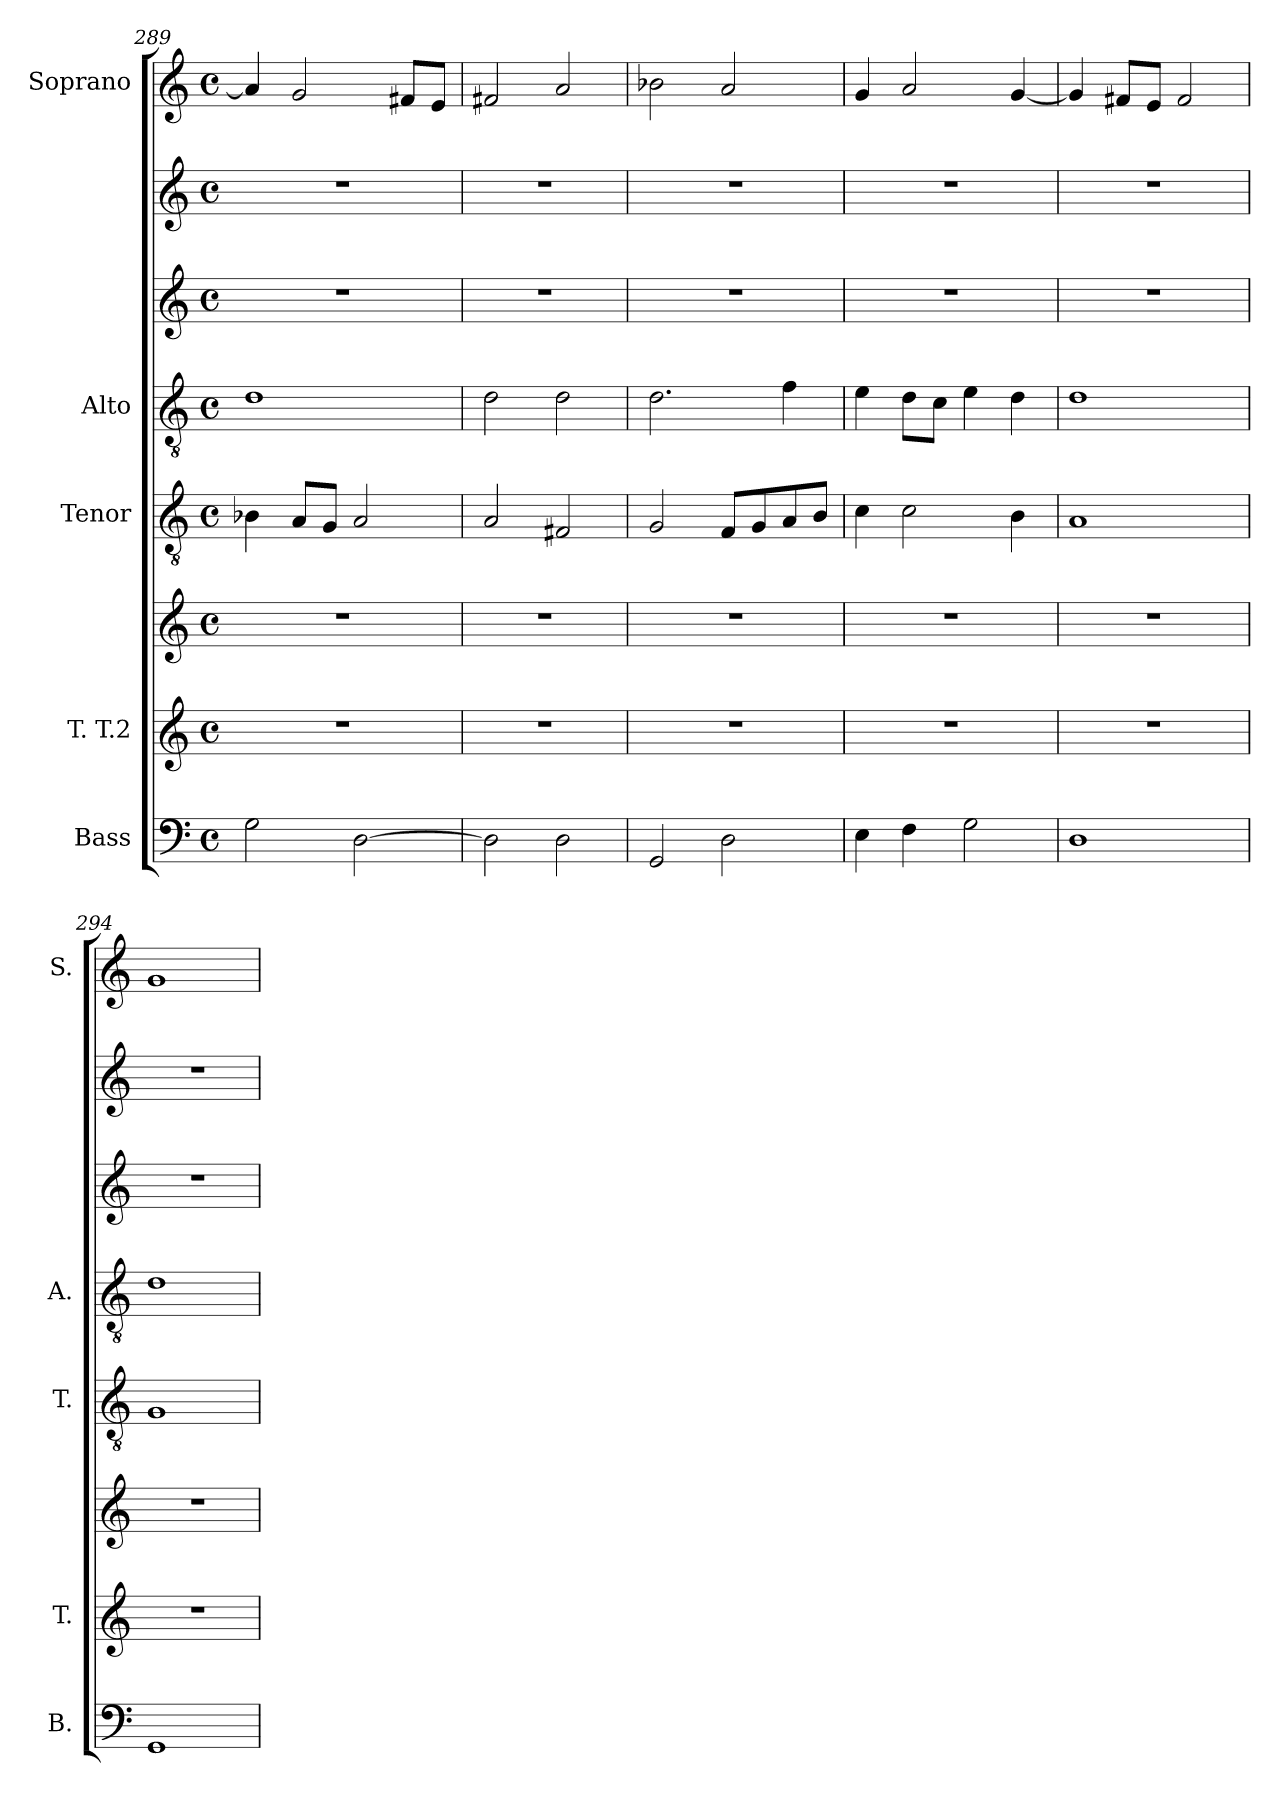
**kern	**kern	**kern	**kern	**kern	**kern	**kern	**kern
*part7	*part6	*part6	*part5	*part4	*part3	*part2	*part1
*staff8	*staff7	*staff6	*staff5	*staff4	*staff3	*staff2	*staff1
*I"Bass	*I"T. T.2	*	*I"Tenor	*I"Alto	*	*	*I"Soprano
*I'B.	*I'T.	*	*I'T.	*I'A.	*	*	*I'S.
!!LO:PB:g=z
*clefF4	*clefG2	*clefG2	*clefGv2	*clefGv2	*clefG2	*clefG2	*clefG2
*k[]	*k[]	*k[]	*k[]	*k[]	*k[]	*k[]	*k[]
*C:	*C:	*C:	*C:	*C:	*C:	*C:	*C:
*M4/4	*M4/4	*M4/4	*M4/4	*M4/4	*M4/4	*M4/4	*M4/4
*met(c)	*met(c)	*met(c)	*met(c)	*met(c)	*met(c)	*met(c)	*met(c)
=289	=289	=289	=289	=289	=289	=289	=289
2G\	1r	1r	4B-X\	1d	1r	1r	4a/]
.	.	.	8A/L	.	.	.	2g/
.	.	.	8G/J	.	.	.	.
[>2D\	.	.	2A/	.	.	.	.
.	.	.	.	.	.	.	8f#X/L
.	.	.	.	.	.	.	8e/J
=290	=290	=290	=290	=290	=290	=290	=290
2D\]	1r	1r	2A/	2d\	1r	1r	2f#X/
2D\	.	.	2F#X/	2d\	.	.	2a/
=291	=291	=291	=291	=291	=291	=291	=291
2GG/	1r	1r	2G/	2.d\	1r	1r	2b-X\
2D\	.	.	8F/L	.	.	.	2a/
.	.	.	8G/	.	.	.	.
.	.	.	8A/	4f\	.	.	.
.	.	.	8B/J	.	.	.	.
=292	=292	=292	=292	=292	=292	=292	=292
4E\	1r	1r	4c\	4e\	1r	1r	4g/
4F\	.	.	2c\	8d\L	.	.	2a/
.	.	.	.	8c\J	.	.	.
2G\	.	.	.	4e\	.	.	.
.	.	.	4B\	4d\	.	.	[<4g/
=293	=293	=293	=293	=293	=293	=293	=293
1D	1r	1r	1A	1d	1r	1r	4g/]
.	.	.	.	.	.	.	8f#X/L
.	.	.	.	.	.	.	8e/J
.	.	.	.	.	.	.	2f#/
=294	=294	=294	=294	=294	=294	=294	=294
1GG	1r	1r	1G	1d	1r	1r	1g
=!	=!	=!	=!	=!	=!	=!	=!
*-	*-	*-	*-	*-	*-	*-	*-
